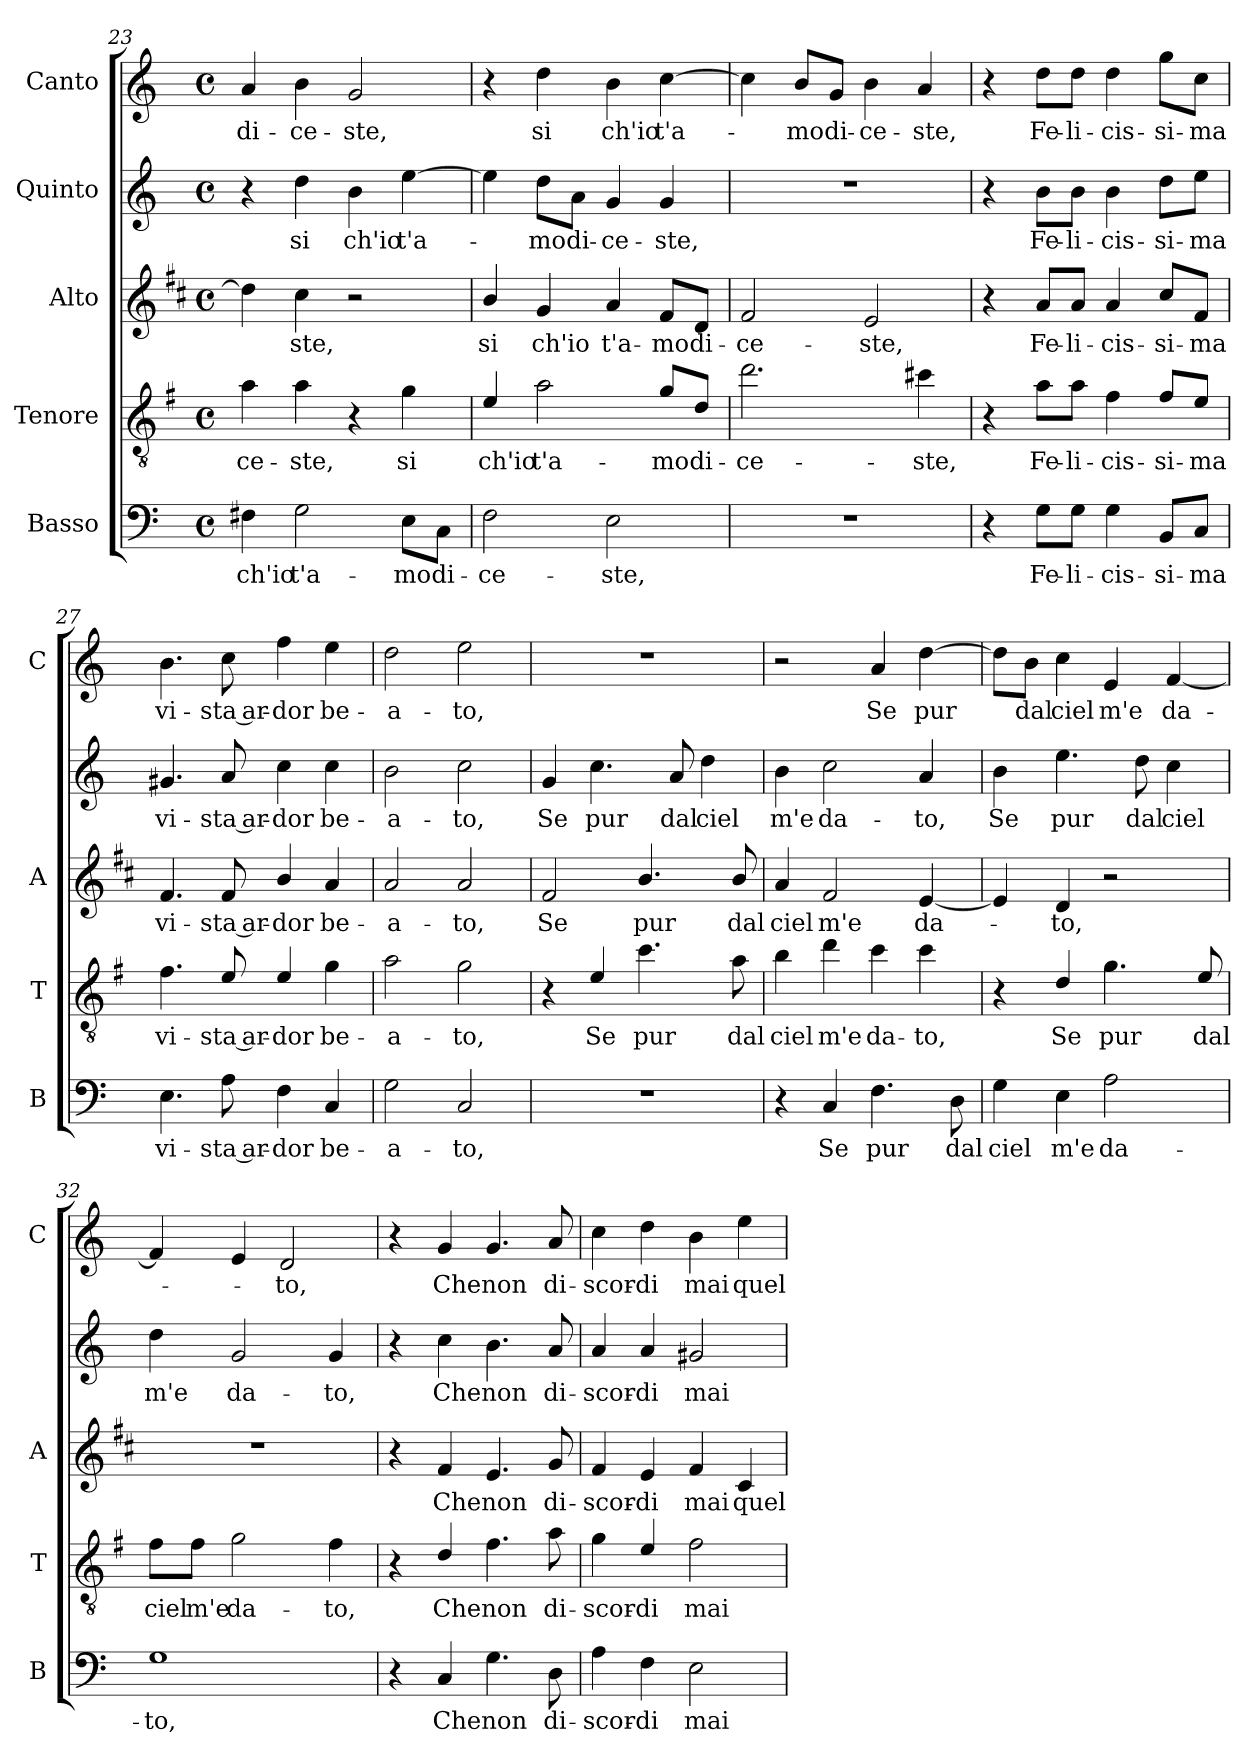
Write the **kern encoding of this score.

**kern	**text	**kern	**text	**kern	**text	**kern	**text	**kern	**text
*part5	*part5	*part4	*part4	*part3	*part3	*part2	*part2	*part1	*part1
*staff5	*staff5	*staff4	*staff4	*staff3	*staff3	*staff2	*staff2	*staff1	*staff1
*I"Basso	*	*I"Tenore	*	*I"Alto	*	*I"Quinto	*	*I"Canto	*
*I'B	*	*I'T	*	*I'A	*	*	*	*I'C	*
*clefF4	*	*clefGv2	*	*clefG2	*	*clefG2	*	*clefG2	*
*	*	*ITrd4c7	*	*ITrd1c2	*	*	*	*	*
*k[]	*	*k[]	*	*k[]	*	*k[]	*	*k[]	*
*C:	*	*C:	*	*C:	*	*C:	*	*C:	*
*M4/4	*	*M4/4	*	*M4/4	*	*M4/4	*	*M4/4	*
*met(c)	*	*met(c)	*	*met(c)	*	*met(c)	*	*met(c)	*
=23	=23	=23	=23	=23	=23	=23	=23	=23	=23
!	!LO:LY:b	!	!LO:LY:b	!	!	!	!	!	!LO:LY:b
4F#X\	ch'io	4d\	-ce-	4cc\]	.	4r	.	4a/	di-
!	!LO:LY:b	!	!LO:LY:b	!	!LO:LY:b	!	!LO:LY:b	!	!LO:LY:b
2G\	t'a-	4d\	-ste,	4b\	-ste,	4dd\	si	4b\	-ce-
!	!	!	!	!	!	!	!LO:LY:b	!	!LO:LY:b
.	.	4r	.	2r	.	4b\	ch'io	2g/	-ste,
!	!LO:LY:b	!	!LO:LY:b	!	!	!	!LO:LY:b	!	!
8E\L	-mo	4c\	si	.	.	[4ee\	t'a-	.	.
!	!LO:LY:b	!	!	!	!	!	!	!	!
8C\J	di-	.	.	.	.	.	.	.	.
!!LO:PB:g=z
=24	=24	=24	=24	=24	=24	=24	=24	=24	=24
!	!LO:LY:b	!	!LO:LY:b	!	!LO:LY:b	!	!	!	!
2F\	-ce-	4A/	ch'io	4a/	si	4ee\]	.	4r	.
!	!	!	!LO:LY:b	!	!LO:LY:b	!	!LO:LY:b	!	!LO:LY:b
.	.	2d\	t'a-	4f/	ch'io	8dd\L	-mo	4dd\	si
!	!	!	!	!	!	!	!LO:LY:b	!	!
.	.	.	.	.	.	8a\J	di-	.	.
!	!LO:LY:b	!	!	!	!LO:LY:b	!	!LO:LY:b	!	!LO:LY:b
2E\	-ste,	.	.	4g/	t'a-	4g/	-ce-	4b\	ch'io
!	!	!	!LO:LY:b	!	!LO:LY:b	!	!LO:LY:b	!	!LO:LY:b
.	.	8c/L	-mo	8e/L	-mo	4g/	-ste,	[4cc\	t'a-
!	!	!	!LO:LY:b	!	!LO:LY:b	!	!	!	!
.	.	8G/J	di-	8c/J	di-	.	.	.	.
=25	=25	=25	=25	=25	=25	=25	=25	=25	=25
!	!	!	!LO:LY:b	!	!LO:LY:b	!	!	!	!
1r	.	2.g\	-ce-	2e/	-ce-	1r	.	4cc\]	.
!	!	!	!	!	!	!	!	!	!LO:LY:b
.	.	.	.	.	.	.	.	8b/L	-mo
!	!	!	!	!	!	!	!	!	!LO:LY:b
.	.	.	.	.	.	.	.	8g/J	di-
!	!	!	!	!	!LO:LY:b	!	!	!	!LO:LY:b
.	.	.	.	2d/	-ste,	.	.	4b\	-ce-
!	!	!	!LO:LY:b	!	!	!	!	!	!LO:LY:b
.	.	4f#X\	-ste,	.	.	.	.	4a/	-ste,
=26	=26	=26	=26	=26	=26	=26	=26	=26	=26
4r	.	4r	.	4r	.	4r	.	4r	.
!	!LO:LY:b	!	!LO:LY:b	!	!LO:LY:b	!	!LO:LY:b	!	!LO:LY:b
8G\L	Fe-	8d\L	Fe-	8g/L	Fe-	8b\L	Fe-	8dd\L	Fe-
!	!LO:LY:b	!	!LO:LY:b	!	!LO:LY:b	!	!LO:LY:b	!	!LO:LY:b
8G\J	-li-	8d\J	-li-	8g/J	-li-	8b\J	-li-	8dd\J	-li-
!	!LO:LY:b	!	!LO:LY:b	!	!LO:LY:b	!	!LO:LY:b	!	!LO:LY:b
4G\	-cis-	4B\	-cis-	4g/	-cis-	4b\	-cis-	4dd\	-cis-
!	!LO:LY:b	!	!LO:LY:b	!	!LO:LY:b	!	!LO:LY:b	!	!LO:LY:b
8BB/L	-si-	8B/L	-si-	8b/L	-si-	8dd\L	-si-	8gg\L	-si-
!	!LO:LY:b	!	!LO:LY:b	!	!LO:LY:b	!	!LO:LY:b	!	!LO:LY:b
8C/J	-ma	8A/J	-ma	8e/J	-ma	8ee\J	-ma	8cc\J	-ma
=27	=27	=27	=27	=27	=27	=27	=27	=27	=27
!	!LO:LY:b	!	!LO:LY:b	!	!LO:LY:b	!	!LO:LY:b	!	!LO:LY:b
4.E\	vi-	4.B\	vi-	4.e/	vi-	4.g#X/	vi-	4.b\	vi-
!	!LO:LY:b	!	!LO:LY:b	!	!LO:LY:b	!	!LO:LY:b	!	!LO:LY:b
8A\	-sta ar-	8A/	-sta ar-	8e/	-sta ar-	8a/	-sta ar-	8cc\	-sta ar-
!	!LO:LY:b	!	!LO:LY:b	!	!LO:LY:b	!	!LO:LY:b	!	!LO:LY:b
4F\	-dor	4A/	-dor	4a/	-dor	4cc\	-dor	4ff\	-dor
!	!LO:LY:b	!	!LO:LY:b	!	!LO:LY:b	!	!LO:LY:b	!	!LO:LY:b
4C/	be-	4c\	be-	4g/	be-	4cc\	be-	4ee\	be-
=28	=28	=28	=28	=28	=28	=28	=28	=28	=28
!	!LO:LY:b	!	!LO:LY:b	!	!LO:LY:b	!	!LO:LY:b	!	!LO:LY:b
2G\	-a-	2d\	-a-	2g/	-a-	2b\	-a-	2dd\	-a-
!	!LO:LY:b	!	!LO:LY:b	!	!LO:LY:b	!	!LO:LY:b	!	!LO:LY:b
2C/	-to,	2c\	-to,	2g/	-to,	2cc\	-to,	2ee\	-to,
!!LO:LB:g=z
=29	=29	=29	=29	=29	=29	=29	=29	=29	=29
!	!	!	!	!	!LO:LY:b	!	!LO:LY:b	!	!
1r	.	4r	.	2e/	Se	4g/	Se	1r	.
!	!	!	!LO:LY:b	!	!	!	!LO:LY:b	!	!
.	.	4A/	Se	.	.	4.cc\	pur	.	.
!	!	!	!LO:LY:b	!	!LO:LY:b	!	!	!	!
.	.	4.f\	pur	4.a/	pur	.	.	.	.
!	!	!	!	!	!	!	!LO:LY:b	!	!
.	.	.	.	.	.	8a/	dal	.	.
!	!	!	!	!	!	!	!LO:LY:b	!	!
.	.	.	.	.	.	4dd\	ciel	.	.
!	!	!	!LO:LY:b	!	!LO:LY:b	!	!	!	!
.	.	8d\	dal	8a/	dal	.	.	.	.
=30	=30	=30	=30	=30	=30	=30	=30	=30	=30
!	!	!	!LO:LY:b	!	!LO:LY:b	!	!LO:LY:b	!	!
4r	.	4e\	ciel	4g/	ciel	4b\	m'e	2r	.
!	!LO:LY:b	!	!LO:LY:b	!	!LO:LY:b	!	!LO:LY:b	!	!
4C/	Se	4g\	m'e	2e/	m'e	2cc\	da-	.	.
!	!LO:LY:b	!	!LO:LY:b	!	!	!	!	!	!LO:LY:b
4.F\	pur	4f\	da-	.	.	.	.	4a/	Se
!	!	!	!LO:LY:b	!	!LO:LY:b	!	!LO:LY:b	!	!LO:LY:b
.	.	4f\	-to,	[4d/	da-	4a/	-to,	[4dd\	pur
!	!LO:LY:b	!	!	!	!	!	!	!	!
8D\	dal	.	.	.	.	.	.	.	.
=31	=31	=31	=31	=31	=31	=31	=31	=31	=31
!	!LO:LY:b	!	!	!	!	!	!LO:LY:b	!	!
4G\	ciel	4r	.	4d/]	.	4b\	Se	8dd\L]	.
!	!	!	!	!	!	!	!	!	!LO:LY:b
.	.	.	.	.	.	.	.	8b\J	dal
!	!LO:LY:b	!	!LO:LY:b	!	!LO:LY:b	!	!LO:LY:b	!	!LO:LY:b
4E\	m'e	4G/	Se	4c/	-to,	4.ee\	pur	4cc\	ciel
!	!LO:LY:b	!	!LO:LY:b	!	!	!	!	!	!LO:LY:b
2A\	da-	4.c\	pur	2r	.	.	.	4e/	m'e
!	!	!	!	!	!	!	!LO:LY:b	!	!
.	.	.	.	.	.	8dd\	dal	.	.
!	!	!	!	!	!	!	!LO:LY:b	!	!LO:LY:b
.	.	.	.	.	.	4cc\	ciel	[4f/	da-
!	!	!	!LO:LY:b	!	!	!	!	!	!
.	.	8A/	dal	.	.	.	.	.	.
=32	=32	=32	=32	=32	=32	=32	=32	=32	=32
!	!LO:LY:b	!	!LO:LY:b	!	!	!	!LO:LY:b	!	!
1G	-to,	8B\L	ciel	1r	.	4dd\	m'e	4f/]	.
!	!	!	!LO:LY:b	!	!	!	!	!	!
.	.	8B\J	m'e	.	.	.	.	.	.
!	!	!	!LO:LY:b	!	!	!	!LO:LY:b	!	!
.	.	2c\	da-	.	.	2g/	da-	4e/	.
!	!	!	!	!	!	!	!	!	!LO:LY:b
.	.	.	.	.	.	.	.	2d/	-to,
!	!	!	!LO:LY:b	!	!	!	!LO:LY:b	!	!
.	.	4B\	-to,	.	.	4g/	-to,	.	.
=33	=33	=33	=33	=33	=33	=33	=33	=33	=33
4r	.	4r	.	4r	.	4r	.	4r	.
!	!LO:LY:b	!	!LO:LY:b	!	!LO:LY:b	!	!LO:LY:b	!	!LO:LY:b
4C/	Che	4G/	Che	4e/	Che	4cc\	Che	4g/	Che
!	!LO:LY:b	!	!LO:LY:b	!	!LO:LY:b	!	!LO:LY:b	!	!LO:LY:b
4.G\	non	4.B\	non	4.d/	non	4.b\	non	4.g/	non
!	!LO:LY:b	!	!LO:LY:b	!	!LO:LY:b	!	!LO:LY:b	!	!LO:LY:b
8D\	di-	8d\	di-	8f/	di-	8a/	di-	8a/	di-
!!LO:LB:g=z
=34	=34	=34	=34	=34	=34	=34	=34	=34	=34
!	!LO:LY:b	!	!LO:LY:b	!	!LO:LY:b	!	!LO:LY:b	!	!LO:LY:b
4A\	-scor-	4c\	-scor-	4e/	-scor-	4a/	-scor-	4cc\	-scor-
!	!LO:LY:b	!	!LO:LY:b	!	!LO:LY:b	!	!LO:LY:b	!	!LO:LY:b
4F\	-di	4A/	-di	4d/	-di	4a/	-di	4dd\	-di
!	!LO:LY:b	!	!LO:LY:b	!	!LO:LY:b	!	!LO:LY:b	!	!LO:LY:b
2E\	mai	2B\	mai	4e/	mai	2g#X/	mai	4b\	mai
!	!	!	!	!	!LO:LY:b	!	!	!	!LO:LY:b
.	.	.	.	4B/	quel	.	.	4ee\	quel
=	=	=	=	=	=	=	=	=	=
*-	*-	*-	*-	*-	*-	*-	*-	*-	*-
